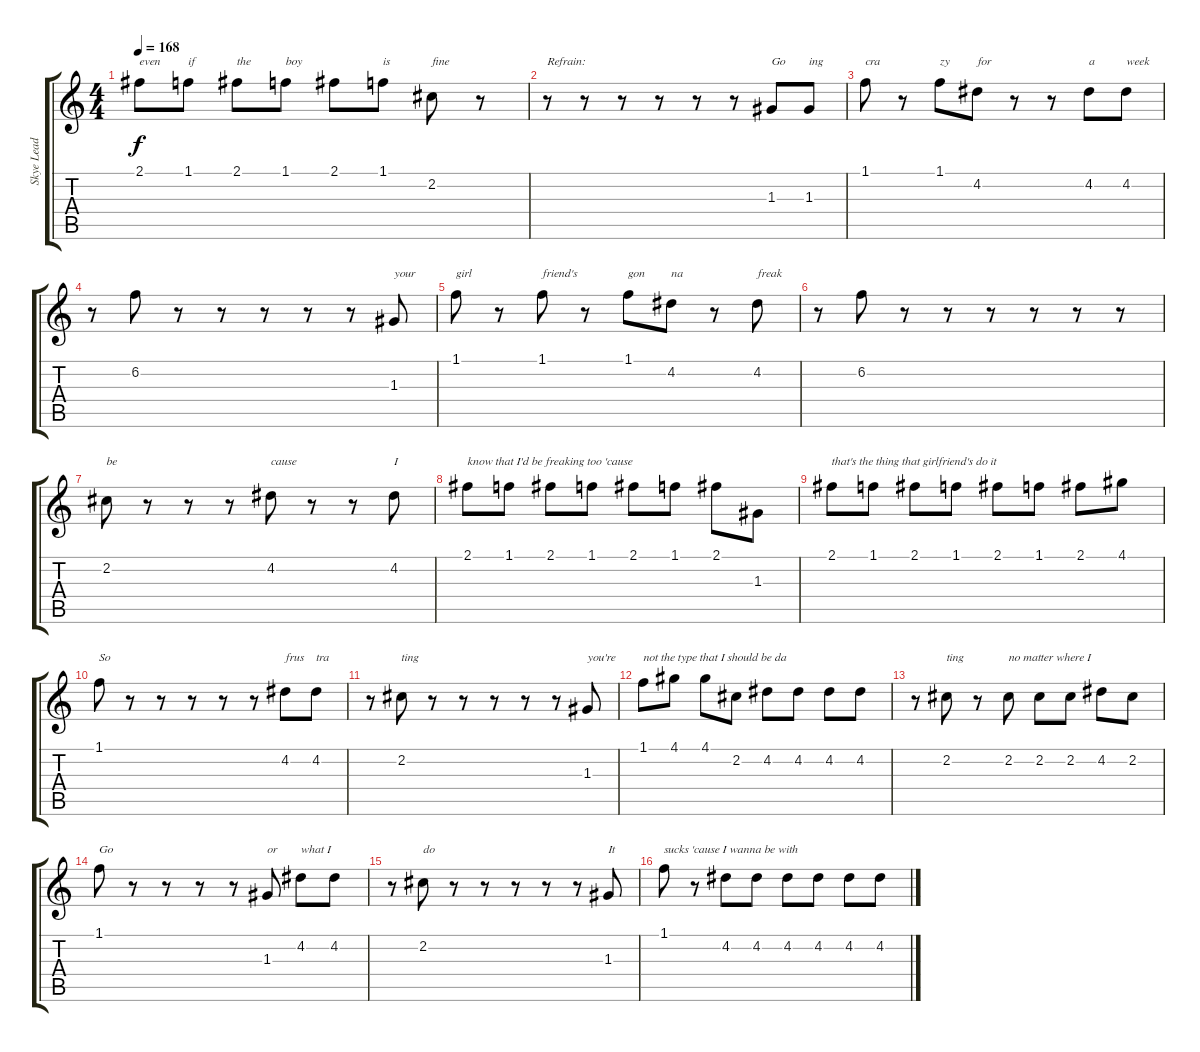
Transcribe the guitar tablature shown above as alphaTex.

\track ("Skye Lead Vocals" "Skye Lead ") {instrument distortionguitar}
\staff {score tabs}
\tuning (E4 B3 G3 D3 A2 D2) {hide}
\ts (4 4)
\tempo 168
\clef g2
\ks c
2.1.8{txt "even" dy f} 1.1.8{txt "if"} 2.1.8{txt "the"} 1.1.8{txt "boy"} 2.1.8 1.1.8{txt "is"} 2.2.8{txt "fine"} r.8 |
r.8{txt "Refrain:"} r.8 r.8 r.8 r.8 r.8 1.3.8{txt "Go"} 1.3.8{txt "ing"} |
1.1.8{txt "cra"} r.8 1.1.8{txt "zy"} 4.2.8{txt "for"} r.8 r.8 4.2.8{txt "a"} 4.2.8{txt "week"} |
r.8 6.2.8 r.8 r.8 r.8 r.8 r.8 1.3.8{txt "your"} |
1.1.8{txt "girl"} r.8 1.1.8{txt "friend's"} r.8 1.1.8{txt "gon"} 4.2.8{txt "na"} r.8 4.2.8{txt "freak"} |
r.8 6.2.8 r.8 r.8 r.8 r.8 r.8 r.8 |
2.2.8{txt "be"} r.8 r.8 r.8 4.2.8{txt "cause"} r.8 r.8 4.2.8{txt "I"} |
2.1.8{txt "know that I'd be freaking too 'cause"} 1.1.8 2.1.8 1.1.8 2.1.8 1.1.8 2.1.8 1.3.8 |
2.1.8{txt "that's the thing that girlfriend's do it"} 1.1.8 2.1.8 1.1.8 2.1.8 1.1.8 2.1.8 4.1.8 |
1.1.8{txt "So"} r.8 r.8 r.8 r.8 r.8 4.2.8{txt "frus"} 4.2.8{txt "tra"} |
r.8 2.2.8{txt "ting"} r.8 r.8 r.8 r.8 r.8 1.3.8{txt "you're"} |
1.1.8{txt "not the type that I should be da"} 4.1.8 4.1.8 2.2.8 4.2.8 4.2.8 4.2.8 4.2.8 |
r.8 2.2.8{txt "ting"} r.8 2.2.8{txt "no matter where I"} 2.2.8 2.2.8 4.2.8 2.2.8 |
1.1.8{txt "Go"} r.8 r.8 r.8 r.8 1.3.8{txt "or"} 4.2.8{txt "what I"} 4.2.8 |
r.8 2.2.8{txt "do"} r.8 r.8 r.8 r.8 r.8 1.3.8{txt "It"} |
1.1.8{txt "sucks 'cause I wanna be with "} r.8 4.2.8 4.2.8 4.2.8 4.2.8 4.2.8 4.2.8
